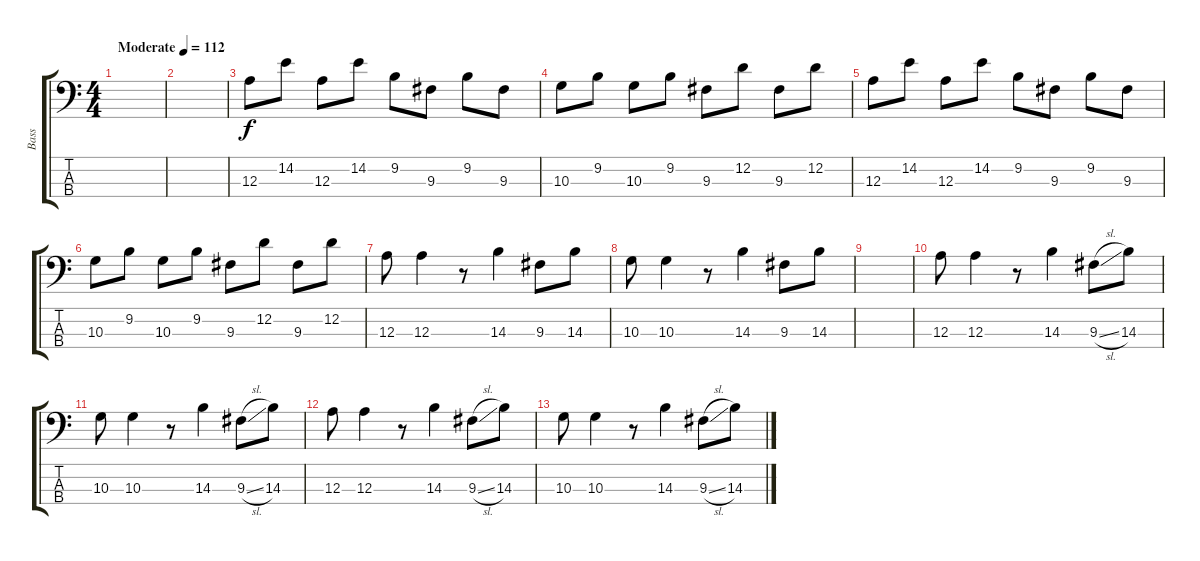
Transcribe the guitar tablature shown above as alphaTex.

\track ("Bass" "Bass") {instrument acousticbass}
\staff {score tabs}
\tuning (G2 D2 A1 E1) {hide}
\ts (4 4)
\tempo (112 "Moderate")
\clef f4
\ks c
|
|
12.3.8 14.2.8 12.3.8 14.2.8 9.2.8 9.3.8 9.2.8 9.3.8 |
10.3.8 9.2.8 10.3.8 9.2.8 9.3.8 12.2.8 9.3.8 12.2.8 |
12.3.8 14.2.8 12.3.8 14.2.8 9.2.8 9.3.8 9.2.8 9.3.8 |
10.3.8 9.2.8 10.3.8 9.2.8 9.3.8 12.2.8 9.3.8 12.2.8 |
12.3.8 12.3.4 r.8 14.3.4 9.3.8 14.3.8 |
10.3.8 10.3.4 r.8 14.3.4 9.3.8 14.3.8 |
|
12.3.8 12.3.4 r.8 14.3.4 9.3{sl}.8 14.3.8 |
10.3.8 10.3.4 r.8 14.3.4 9.3{sl}.8 14.3.8 |
12.3.8 12.3.4 r.8 14.3.4 9.3{sl}.8 14.3.8 |
10.3.8 10.3.4 r.8 14.3.4 9.3{sl}.8 14.3.8
